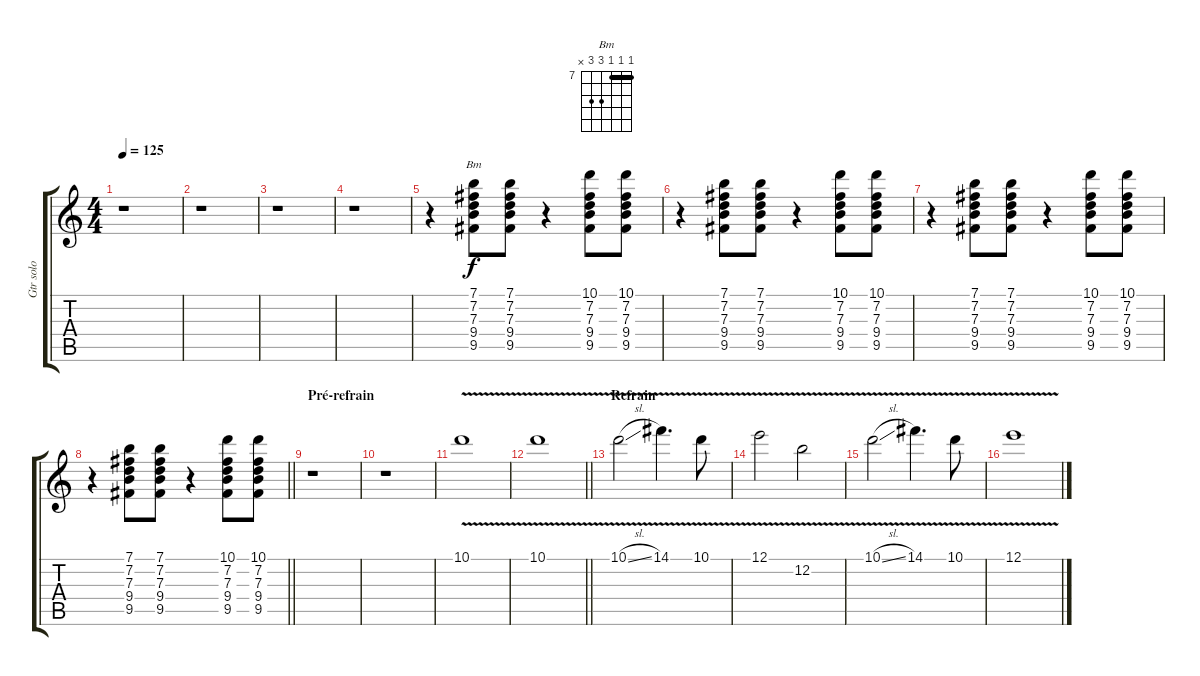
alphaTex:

\track ("Gtr solo" "Gtr solo") {instrument overdrivenguitar}
\staff {score tabs}
\tuning (E4 B3 G3 D3 A2 E2) {hide}
\chord ("Bm" 7 7 7 9 9 x) {firstfret 7 barre 7}
\ts (4 4)
\tempo 125
\clef g2
\ks c
r.1{dy f} |
r.1 |
r.1 |
r.1 |
r.4 (7.1 7.2 7.3 9.4 9.5).8{ch "Bm"} (7.1 7.2 7.3 9.4 9.5).8 r.4 (10.1 7.2 7.3 9.4 9.5).8 (10.1 7.2 7.3 9.4 9.5).8 |
r.4 (7.1 7.2 7.3 9.4 9.5).8 (7.1 7.2 7.3 9.4 9.5).8 r.4 (10.1 7.2 7.3 9.4 9.5).8 (10.1 7.2 7.3 9.4 9.5).8 |
r.4 (7.1 7.2 7.3 9.4 9.5).8 (7.1 7.2 7.3 9.4 9.5).8 r.4 (10.1 7.2 7.3 9.4 9.5).8 (10.1 7.2 7.3 9.4 9.5).8 |
\barLineRight lightlight
r.4 (7.1 7.2 7.3 9.4 9.5).8 (7.1 7.2 7.3 9.4 9.5).8 r.4 (10.1 7.2 7.3 9.4 9.5).8 (10.1 7.2 7.3 9.4 9.5).8 |
\section ("" "Pré-refrain")
r.1 |
r.1 |
10.1{v}.1 |
\barLineRight lightlight
10.1{v}.1 |
\section ("" "Refrain")
10.1{v sl}.2 14.1{v}.4{d} 10.1{v}.8 |
12.1{v}.2 12.2{v}.2 |
10.1{v sl}.2 14.1{v}.4{d} 10.1{v}.8 |
12.1{v}.1
